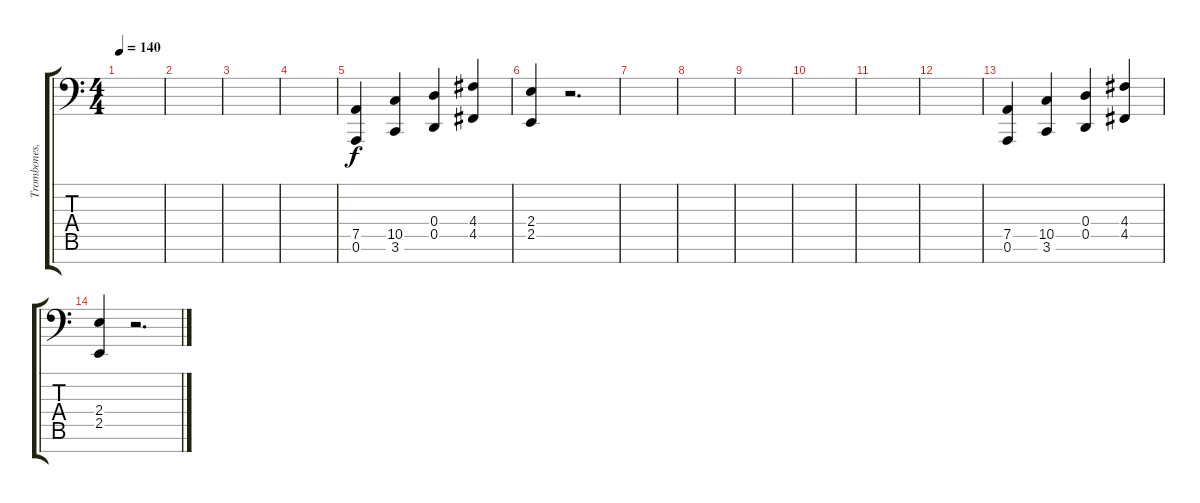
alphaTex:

\track ("Trombones, Tuba" "Trombones,") {instrument trombone}
\staff {score tabs}
\tuning (E4 B3 G3 D3 D2 A1 C1) {hide}
\ts (4 4)
\tempo 140
\clef f4
\ks aminor
|
|
|
|
(7.5 0.6).4 (10.5 3.6).4 (0.4 0.5).4 (4.4 4.5).4 |
(2.4 2.5).4 r.2{d} |
|
|
|
|
|
|
(7.5 0.6).4 (10.5 3.6).4 (0.4 0.5).4 (4.4 4.5).4 |
(2.4 2.5).4{dy f} r.2{d}
